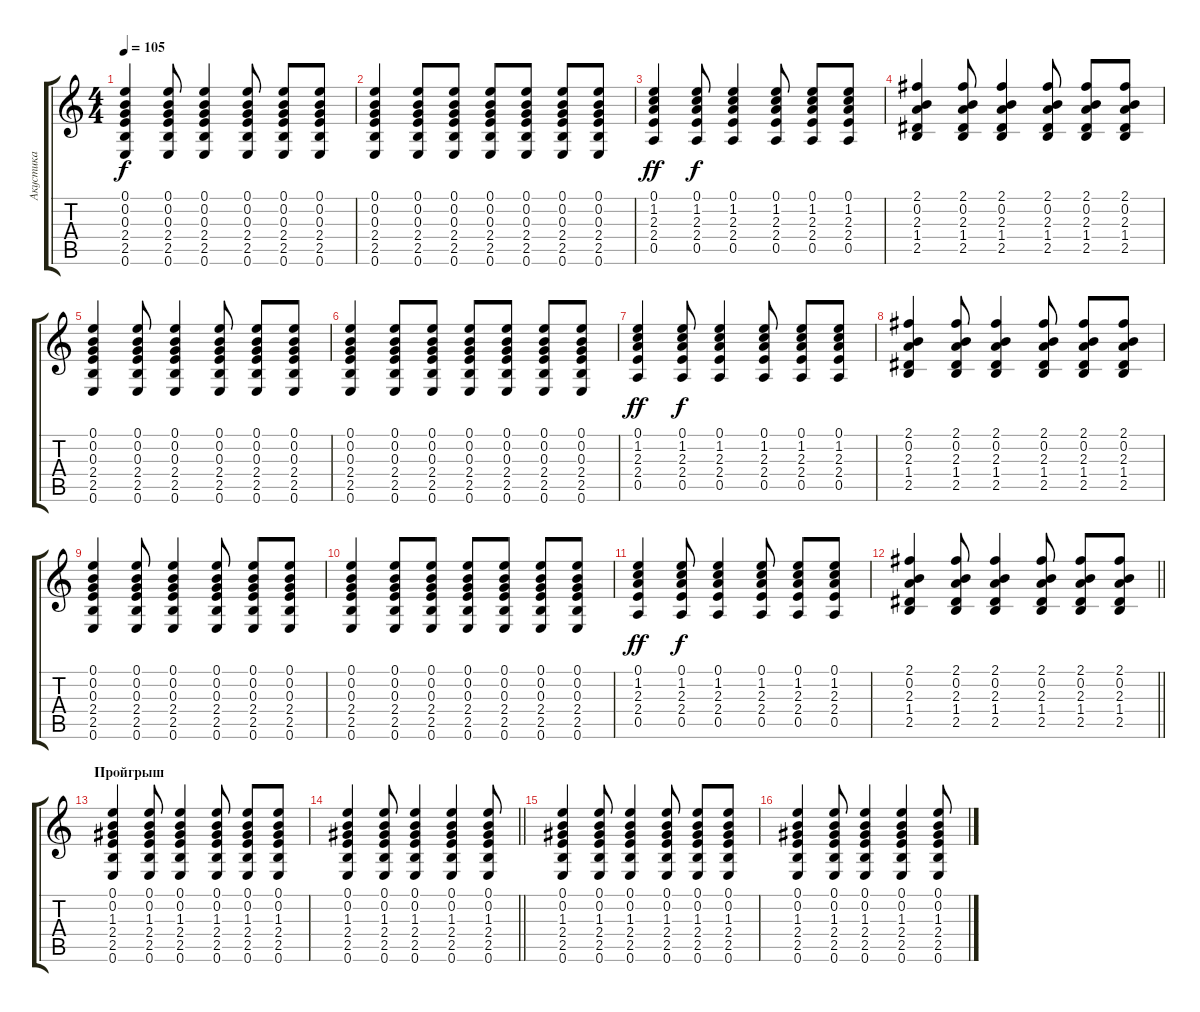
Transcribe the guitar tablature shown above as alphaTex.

\track ("Акустика" "Акустика") {instrument acousticguitarsteel}
\staff {score tabs}
\tuning (E4 B3 G3 D3 A2 E2) {hide}
\ts (4 4)
\tempo 105
\clef g2
\ks c
(0.1 0.2 0.3 2.4 2.5 0.6).4{dy f} (0.1 0.2 0.3 2.4 2.5 0.6).8 (0.1 0.2 0.3 2.4 2.5 0.6).4 (0.1 0.2 0.3 2.4 2.5 0.6).8 (0.1 0.2 0.3 2.4 2.5 0.6).8 (0.1 0.2 0.3 2.4 2.5 0.6).8 |
(0.1 0.2 0.3 2.4 2.5 0.6).4 (0.1 0.2 0.3 2.4 2.5 0.6).8 (0.1 0.2 0.3 2.4 2.5 0.6).8 (0.1 0.2 0.3 2.4 2.5 0.6).8 (0.1 0.2 0.3 2.4 2.5 0.6).8 (0.1 0.2 0.3 2.4 2.5 0.6).8 (0.1 0.2 0.3 2.4 2.5 0.6).8 |
(0.1 1.2 2.3 2.4 0.5).4{dy ff} (0.1 1.2 2.3 2.4 0.5).8{dy f} (0.1 1.2 2.3 2.4 0.5).4 (0.1 1.2 2.3 2.4 0.5).8 (0.1 1.2 2.3 2.4 0.5).8 (0.1 1.2 2.3 2.4 0.5).8 |
(2.1 0.2 2.3 1.4 2.5).4 (2.1 0.2 2.3 1.4 2.5).8 (2.1 0.2 2.3 1.4 2.5).4 (2.1 0.2 2.3 1.4 2.5).8 (2.1 0.2 2.3 1.4 2.5).8 (2.1 0.2 2.3 1.4 2.5).8 |
(0.1 0.2 0.3 2.4 2.5 0.6).4 (0.1 0.2 0.3 2.4 2.5 0.6).8 (0.1 0.2 0.3 2.4 2.5 0.6).4 (0.1 0.2 0.3 2.4 2.5 0.6).8 (0.1 0.2 0.3 2.4 2.5 0.6).8 (0.1 0.2 0.3 2.4 2.5 0.6).8 |
(0.1 0.2 0.3 2.4 2.5 0.6).4 (0.1 0.2 0.3 2.4 2.5 0.6).8 (0.1 0.2 0.3 2.4 2.5 0.6).8 (0.1 0.2 0.3 2.4 2.5 0.6).8 (0.1 0.2 0.3 2.4 2.5 0.6).8 (0.1 0.2 0.3 2.4 2.5 0.6).8 (0.1 0.2 0.3 2.4 2.5 0.6).8 |
(0.1 1.2 2.3 2.4 0.5).4{dy ff} (0.1 1.2 2.3 2.4 0.5).8{dy f} (0.1 1.2 2.3 2.4 0.5).4 (0.1 1.2 2.3 2.4 0.5).8 (0.1 1.2 2.3 2.4 0.5).8 (0.1 1.2 2.3 2.4 0.5).8 |
(2.1 0.2 2.3 1.4 2.5).4 (2.1 0.2 2.3 1.4 2.5).8 (2.1 0.2 2.3 1.4 2.5).4 (2.1 0.2 2.3 1.4 2.5).8 (2.1 0.2 2.3 1.4 2.5).8 (2.1 0.2 2.3 1.4 2.5).8 |
(0.1 0.2 0.3 2.4 2.5 0.6).4 (0.1 0.2 0.3 2.4 2.5 0.6).8 (0.1 0.2 0.3 2.4 2.5 0.6).4 (0.1 0.2 0.3 2.4 2.5 0.6).8 (0.1 0.2 0.3 2.4 2.5 0.6).8 (0.1 0.2 0.3 2.4 2.5 0.6).8 |
(0.1 0.2 0.3 2.4 2.5 0.6).4 (0.1 0.2 0.3 2.4 2.5 0.6).8 (0.1 0.2 0.3 2.4 2.5 0.6).8 (0.1 0.2 0.3 2.4 2.5 0.6).8 (0.1 0.2 0.3 2.4 2.5 0.6).8 (0.1 0.2 0.3 2.4 2.5 0.6).8 (0.1 0.2 0.3 2.4 2.5 0.6).8 |
(0.1 1.2 2.3 2.4 0.5).4{dy ff} (0.1 1.2 2.3 2.4 0.5).8{dy f} (0.1 1.2 2.3 2.4 0.5).4 (0.1 1.2 2.3 2.4 0.5).8 (0.1 1.2 2.3 2.4 0.5).8 (0.1 1.2 2.3 2.4 0.5).8 |
\barLineRight lightlight
(2.1 0.2 2.3 1.4 2.5).4 (2.1 0.2 2.3 1.4 2.5).8 (2.1 0.2 2.3 1.4 2.5).4 (2.1 0.2 2.3 1.4 2.5).8 (2.1 0.2 2.3 1.4 2.5).8 (2.1 0.2 2.3 1.4 2.5).8 |
\section ("" "Пройгрыш")
(0.1 0.2 1.3 2.4 2.5 0.6).4 (0.1 0.2 1.3 2.4 2.5 0.6).8 (0.1 0.2 1.3 2.4 2.5 0.6).4 (0.1 0.2 1.3 2.4 2.5 0.6).8 (0.1 0.2 1.3 2.4 2.5 0.6).8 (0.1 0.2 1.3 2.4 2.5 0.6).8 |
\barLineRight lightlight
(0.1 0.2 1.3 2.4 2.5 0.6).4 (0.1 0.2 1.3 2.4 2.5 0.6).8 (0.1 0.2 1.3 2.4 2.5 0.6).4 (0.1 0.2 1.3 2.4 2.5 0.6).4 (0.1 0.2 1.3 2.4 2.5 0.6).8 |
(0.1 0.2 1.3 2.4 2.5 0.6).4 (0.1 0.2 1.3 2.4 2.5 0.6).8 (0.1 0.2 1.3 2.4 2.5 0.6).4 (0.1 0.2 1.3 2.4 2.5 0.6).8 (0.1 0.2 1.3 2.4 2.5 0.6).8 (0.1 0.2 1.3 2.4 2.5 0.6).8 |
(0.1 0.2 1.3 2.4 2.5 0.6).4 (0.1 0.2 1.3 2.4 2.5 0.6).8 (0.1 0.2 1.3 2.4 2.5 0.6).4 (0.1 0.2 1.3 2.4 2.5 0.6).4 (0.1 0.2 1.3 2.4 2.5 0.6).8
